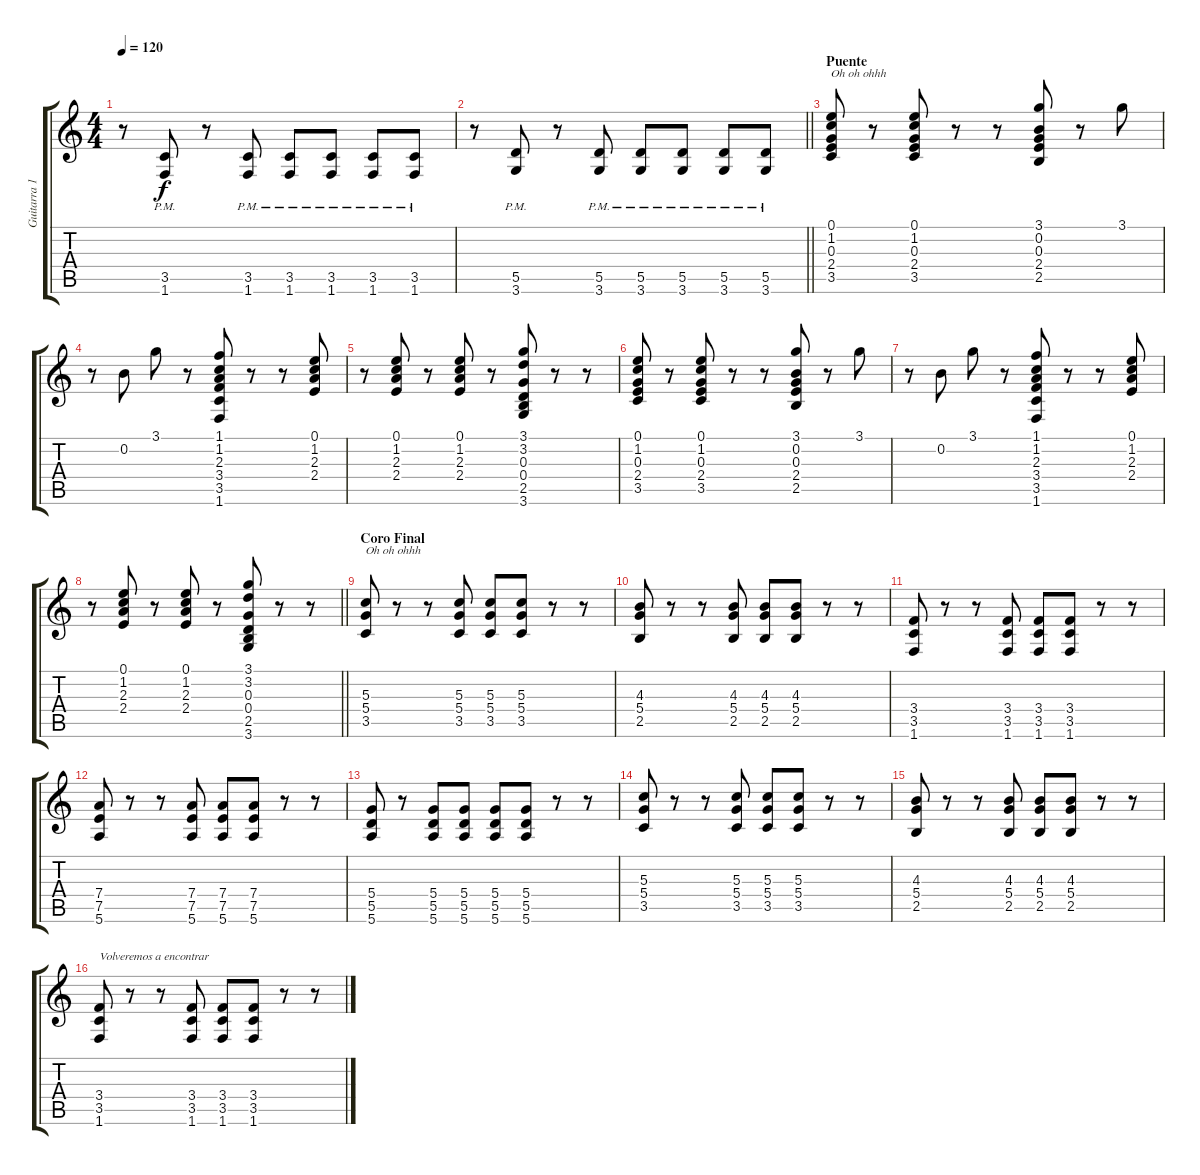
\track ("Guitarra 1" "Guitarra 1") {instrument acousticguitarsteel}
\staff {score tabs}
\tuning (E4 B3 G3 D3 A2 E2) {hide}
\ts (4 4)
\tempo 120
\clef g2
\ks c
r.8{dy f} (3.5{pm} 1.6{pm}).8 r.8 (3.5{pm} 1.6{pm}).8 (3.5{pm} 1.6{pm}).8 (3.5{pm} 1.6{pm}).8 (3.5{pm} 1.6{pm}).8 (3.5{pm} 1.6{pm}).8 |
\barLineRight lightlight
r.8 (5.5{pm} 3.6{pm}).8 r.8 (5.5{pm} 3.6{pm}).8 (5.5{pm} 3.6{pm}).8 (5.5{pm} 3.6{pm}).8 (5.5{pm} 3.6{pm}).8 (5.5{pm} 3.6{pm}).8 |
\section ("" "Puente")
(0.1 1.2 0.3 2.4 3.5).8{txt "Oh oh ohhh"} r.8 (0.1 1.2 0.3 2.4 3.5).8 r.8 r.8 (3.1 0.2 0.3 2.4 2.5).8 r.8 3.1.8 |
r.8 0.2.8 3.1.8 r.8 (1.1 1.2 2.3 3.4 3.5 1.6).8 r.8 r.8 (0.1 1.2 2.3 2.4).8 |
r.8 (0.1 1.2 2.3 2.4).8 r.8 (0.1 1.2 2.3 2.4).8 r.8 (3.1 3.2 0.3 0.4 2.5 3.6).8 r.8 r.8 |
(0.1 1.2 0.3 2.4 3.5).8 r.8 (0.1 1.2 0.3 2.4 3.5).8 r.8 r.8 (3.1 0.2 0.3 2.4 2.5).8 r.8 3.1.8 |
r.8 0.2.8 3.1.8 r.8 (1.1 1.2 2.3 3.4 3.5 1.6).8 r.8 r.8 (0.1 1.2 2.3 2.4).8 |
\barLineRight lightlight
r.8 (0.1 1.2 2.3 2.4).8 r.8 (0.1 1.2 2.3 2.4).8 r.8 (3.1 3.2 0.3 0.4 2.5 3.6).8 r.8 r.8 |
\section ("" "Coro Final")
(5.3 5.4 3.5).8{txt "Oh oh ohhh "} r.8 r.8 (5.3 5.4 3.5).8 (5.3 5.4 3.5).8 (5.3 5.4 3.5).8 r.8 r.8 |
(4.3 5.4 2.5).8 r.8 r.8 (4.3 5.4 2.5).8 (4.3 5.4 2.5).8 (4.3 5.4 2.5).8 r.8 r.8 |
(3.4 3.5 1.6).8 r.8 r.8 (3.4 3.5 1.6).8 (3.4 3.5 1.6).8 (3.4 3.5 1.6).8 r.8 r.8 |
(7.4 7.5 5.6).8 r.8 r.8 (7.4 7.5 5.6).8 (7.4 7.5 5.6).8 (7.4 7.5 5.6).8 r.8 r.8 |
(5.4 5.5 5.6).8 r.8 (5.4 5.5 5.6).8 (5.4 5.5 5.6).8 (5.4 5.5 5.6).8 (5.4 5.5 5.6).8 r.8 r.8 |
(5.3 5.4 3.5).8 r.8 r.8 (5.3 5.4 3.5).8 (5.3 5.4 3.5).8 (5.3 5.4 3.5).8 r.8 r.8 |
(4.3 5.4 2.5).8 r.8 r.8 (4.3 5.4 2.5).8 (4.3 5.4 2.5).8 (4.3 5.4 2.5).8 r.8 r.8 |
(3.4 3.5 1.6).8{txt "Volveremos a encontrar"} r.8 r.8 (3.4 3.5 1.6).8 (3.4 3.5 1.6).8 (3.4 3.5 1.6).8 r.8 r.8
